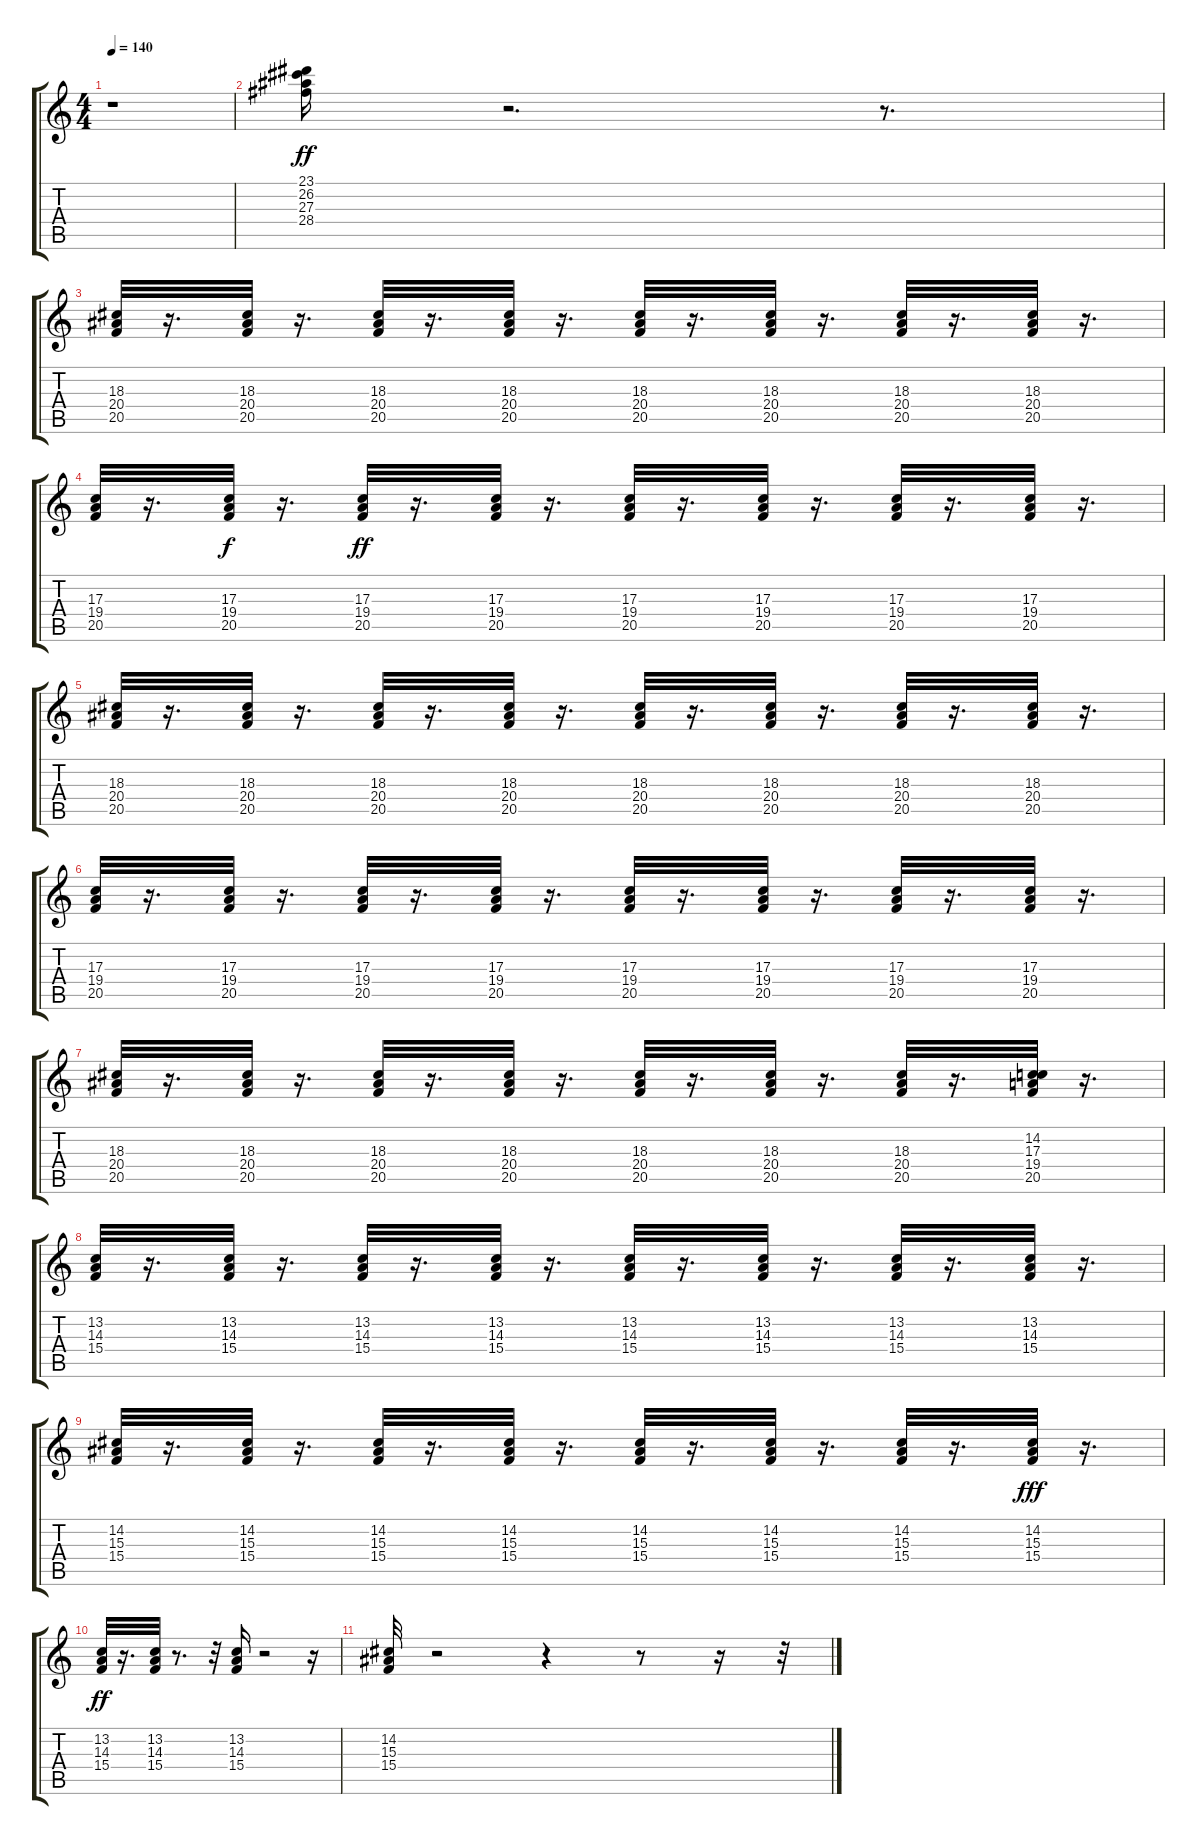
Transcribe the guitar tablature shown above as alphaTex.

\track "" {instrument percussiveorgan}
\staff {score tabs}
\tuning (E4 B3 G3 D3 A2 E2) {hide}
\ts (4 4)
\tempo 140
\clef g2
\ks c
r.1{dy ff} |
(23.1 26.2 27.3 28.4).16 r.2{d} r.8{d} |
(18.3 20.4 20.5).32{instrument percussiveorgan} r.16{d} (18.3 20.4 20.5).32 r.16{d} (18.3 20.4 20.5).32 r.16{d} (18.3 20.4 20.5).32 r.16{d} (18.3 20.4 20.5).32 r.16{d} (18.3 20.4 20.5).32 r.16{d} (18.3 20.4 20.5).32 r.16{d} (18.3 20.4 20.5).32 r.16{d} |
(17.3 19.4 20.5).32 r.16{d} (17.3 19.4 20.5).32{dy f} r.16{d} (17.3 19.4 20.5).32{dy ff} r.16{d} (17.3 19.4 20.5).32 r.16{d} (17.3 19.4 20.5).32 r.16{d} (17.3 19.4 20.5).32 r.16{d} (17.3 19.4 20.5).32 r.16{d} (17.3 19.4 20.5).32 r.16{d} |
(18.3 20.4 20.5).32 r.16{d} (18.3 20.4 20.5).32 r.16{d} (18.3 20.4 20.5).32 r.16{d} (18.3 20.4 20.5).32 r.16{d} (18.3 20.4 20.5).32 r.16{d} (18.3 20.4 20.5).32 r.16{d} (18.3 20.4 20.5).32 r.16{d} (18.3 20.4 20.5).32 r.16{d} |
(17.3 19.4 20.5).32 r.16{d} (17.3 19.4 20.5).32 r.16{d} (17.3 19.4 20.5).32 r.16{d} (17.3 19.4 20.5).32 r.16{d} (17.3 19.4 20.5).32 r.16{d} (17.3 19.4 20.5).32 r.16{d} (17.3 19.4 20.5).32 r.16{d} (17.3 19.4 20.5).32 r.16{d} |
(18.3 20.4 20.5).32 r.16{d} (18.3 20.4 20.5).32 r.16{d} (18.3 20.4 20.5).32 r.16{d} (18.3 20.4 20.5).32 r.16{d} (18.3 20.4 20.5).32 r.16{d} (18.3 20.4 20.5).32 r.16{d} (18.3 20.4 20.5).32 r.16{d} (14.2 17.3 19.4 20.5).32 r.16{d} |
(13.2 14.3 15.4).32 r.16{d} (13.2 14.3 15.4).32 r.16{d} (13.2 14.3 15.4).32 r.16{d} (13.2 14.3 15.4).32 r.16{d} (13.2 14.3 15.4).32 r.16{d} (13.2 14.3 15.4).32 r.16{d} (13.2 14.3 15.4).32 r.16{d} (13.2 14.3 15.4).32 r.16{d} |
(14.2 15.3 15.4).32 r.16{d} (14.2 15.3 15.4).32 r.16{d} (14.2 15.3 15.4).32 r.16{d} (14.2 15.3 15.4).32 r.16{d} (14.2 15.3 15.4).32 r.16{d} (14.2 15.3 15.4).32 r.16{d} (14.2 15.3 15.4).32 r.16{d} (14.2 15.3 15.4).32{dy fff} r.16{d} |
(13.2 14.3 15.4).32{dy ff} r.16{d} (13.2 14.3 15.4).32 r.8{d} r.32 (13.2 14.3 15.4).16 r.2 r.16 |
(14.2 15.3 15.4).32{instrument percussiveorgan} r.2 r.4 r.8 r.16 r.32
